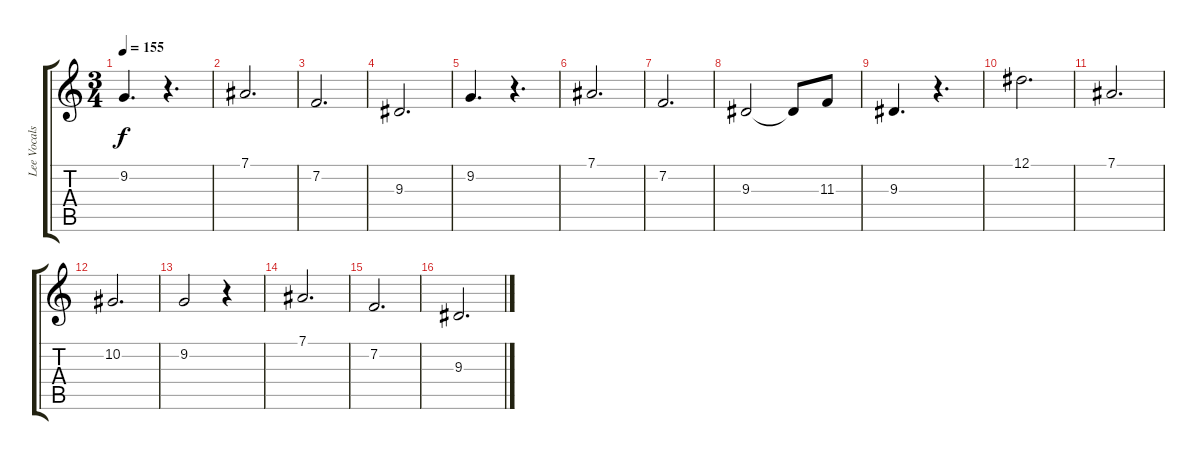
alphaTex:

\track ("Lee Vocals" "Lee Vocals") {instrument oboe}
\staff {score tabs}
\tuning (Eb4 Bb3 Gb3 Db3 Ab2 Eb2) {hide}
\ts (3 4)
\tempo 155
\clef g2
\ks c
9.2.4{d dy f} r.4{d} |
7.1.2{d} |
7.2.2{d} |
9.3.2{d} |
9.2.4{d} r.4{d} |
7.1.2{d} |
7.2.2{d} |
9.3.2 9.3{t}.8 11.3.8 |
9.3.4{d} r.4{d} |
12.1.2{d} |
7.1.2{d} |
10.2.2{d} |
9.2.2 r.4 |
7.1.2{d} |
7.2.2{d} |
9.3.2{d}
